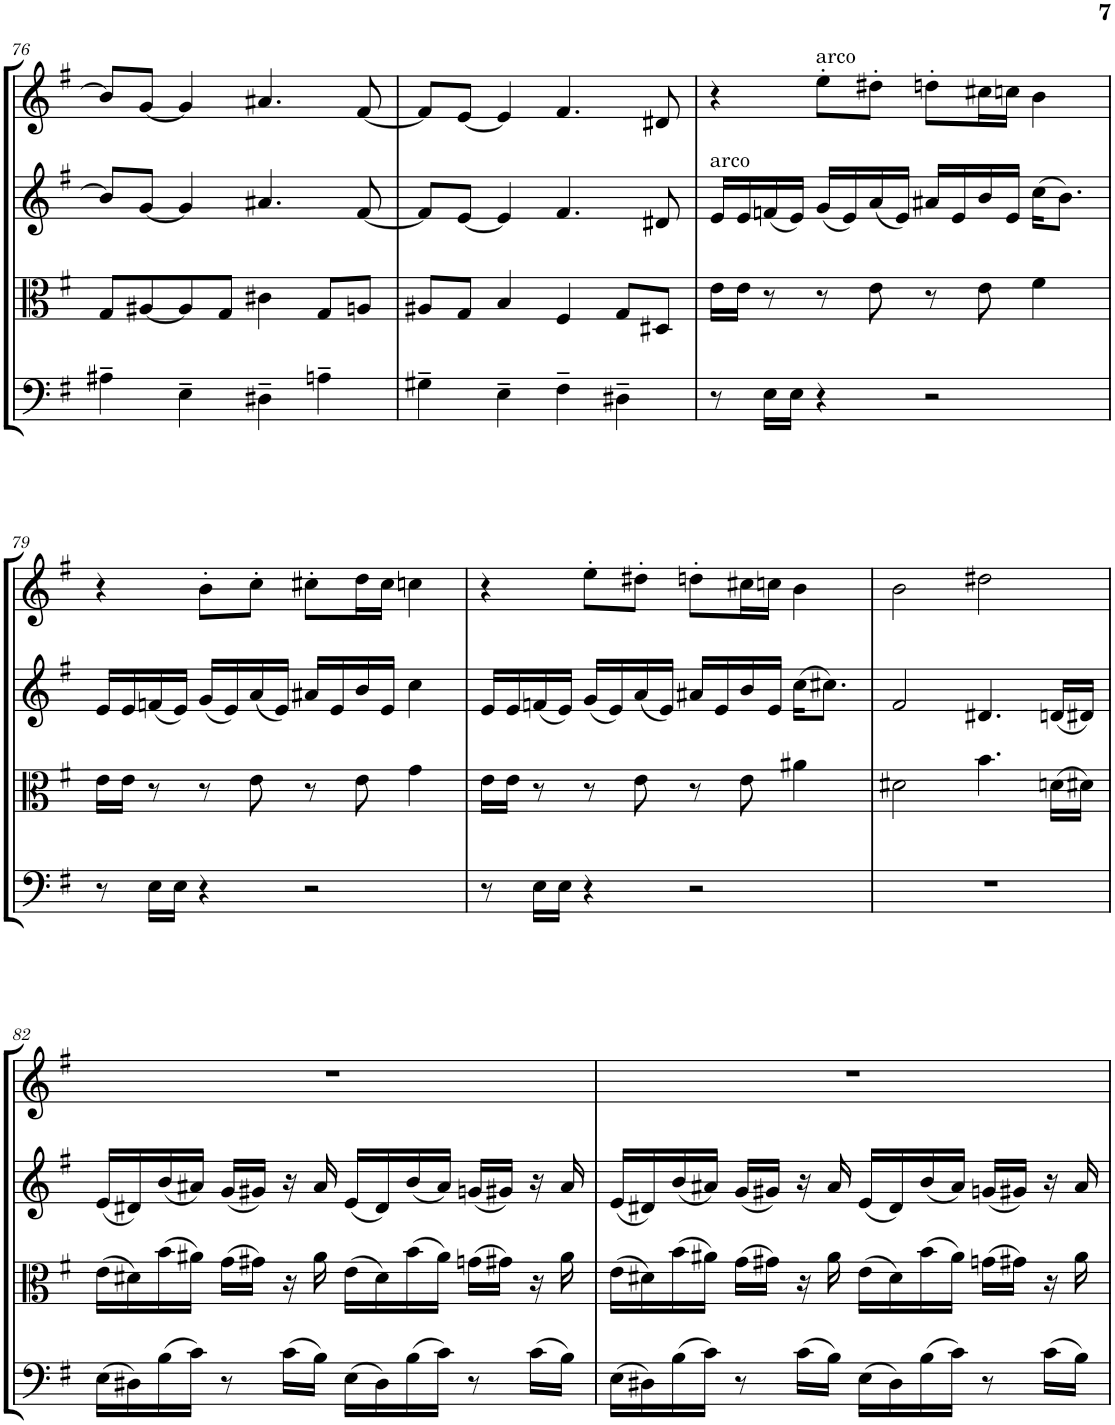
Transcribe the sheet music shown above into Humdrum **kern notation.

**kern	**kern	**kern	**kern
*part4	*part3	*part2	*part1
*staff4	*staff3	*staff2	*staff1
*I"チェロ	*I"ヴィオラ	*I"ヴァイオリン第2	*I"ヴァイオリン第1
!!LO:PB:g=z
*clefF4	*clefC3	*clefG2	*clefG2
*k[f#]	*k[f#]	*k[f#]	*k[f#]
*M4/4	*M4/4	*M4/4	*M4/4
=76	=76	=76	=76
4A#X~\	8G/L	8b/L]	8b/L]
.	[8A#X/	[8g/J	[8g/J
4E~\	8A#/]	4g/]	4g/]
.	8G/J	.	.
4D#X~\	4c#X\	4.a#X/	4.a#X/
4An~\	8G/L	.	.
.	8An/J	[8f#/	[8f#/
=77	=77	=77	=77
4G#X~\	8A#X/L	8f#/L]	8f#/L]
.	8G/J	[8e/J	[8e/J
4E~\	4B/	4e/]	4e/]
4F#~\	4F#/	4.f#/	4.f#/
4D#X~\	8G/L	.	.
.	8D#X/J	8d#X/	8d#X/
=78	=78	=78	=78
!	!	!LO:TX:a:t=arco	!
8r	16e\LL	16e/LL	4r
.	16e\JJ	16e/	.
16E\LL	8r	(16fn/	.
16E\JJ	.	16e/JJ)	.
!	!	!	!LO:TX:a:t=arco
4r	8r	(16g/LL	8ee'\L
.	.	16e/)	.
.	8e\	(16a/	8dd#X'\J
.	.	16e/JJ)	.
2r	8r	16a#X/LL	8ddn'\L
.	.	16e/	.
.	8e\	16b/	16cc#X\L
.	.	16e/JJ	16ccn\JJ
.	4f#\	(16cc\KL	4b\
.	.	8.b\J)	.
!!LO:LB:g=z
=79	=79	=79	=79
8r	16e\LL	16e/LL	4r
.	16e\JJ	16e/	.
16E\LL	8r	(16fn/	.
16E\JJ	.	16e/JJ)	.
4r	8r	(16g/LL	8b'\L
.	.	16e/)	.
.	8e\	(16a/	8cc'\J
.	.	16e/JJ)	.
2r	8r	16a#X/LL	8cc#X'\L
.	.	16e/	.
.	8e\	16b/	16dd\L
.	.	16e/JJ	16cc#\JJ
.	4g\	4cc\	4ccn\
=80	=80	=80	=80
8r	16e\LL	16e/LL	4r
.	16e\JJ	16e/	.
16E\LL	8r	(16fn/	.
16E\JJ	.	16e/JJ)	.
4r	8r	(16g/LL	8ee'\L
.	.	16e/)	.
.	8e\	(16a/	8dd#X'\J
.	.	16e/JJ)	.
2r	8r	16a#X/LL	8ddn'\L
.	.	16e/	.
.	8e\	16b/	16cc#X\L
.	.	16e/JJ	16ccn\JJ
.	4a#X\	(16cc\KL	4b\
.	.	8.cc#X\J)	.
=81	=81	=81	=81
1r	2d#X\	2f#/	2b\
.	4.b\	4.d#X/	2dd#X\
.	(16dn\LL	(16dn/LL	.
.	16d#X\JJ)	16d#X/JJ)	.
!!LO:LB:g=z
=82	=82	=82	=82
(16E\LL	(16e\LL	(16e/LL	1r
16D#X\)	16d#X\)	16d#X/)	.
(16B\	(16b\	(16b/	.
16c\JJ)	16a#X\JJ)	16a#X/JJ)	.
8r	(16g\LL	(16g/LL	.
.	16g#X\JJ)	16g#X/JJ)	.
(16c\LL	16r	16r	.
16B\JJ)	16a#\	16a#/	.
(16E\LL	(16e\LL	(16e/LL	.
16D#\)	16d#\)	16d#/)	.
(16B\	(16b\	(16b/	.
16c\JJ)	16a#\JJ)	16a#/JJ)	.
8r	(16gn\LL	(16gn/LL	.
.	16g#X\JJ)	16g#X/JJ)	.
(16c\LL	16r	16r	.
16B\JJ)	16a#\	16a#/	.
=83	=83	=83	=83
(16E\LL	(16e\LL	(16e/LL	1r
16D#X\)	16d#X\)	16d#X/)	.
(16B\	(16b\	(16b/	.
16c\JJ)	16a#X\JJ)	16a#X/JJ)	.
8r	(16g\LL	(16g/LL	.
.	16g#X\JJ)	16g#X/JJ)	.
(16c\LL	16r	16r	.
16B\JJ)	16a#\	16a#/	.
(16E\LL	(16e\LL	(16e/LL	.
16D#\)	16d#\)	16d#/)	.
(16B\	(16b\	(16b/	.
16c\JJ)	16a#\JJ)	16a#/JJ)	.
8r	(16gn\LL	(16gn/LL	.
.	16g#X\JJ)	16g#X/JJ)	.
(16c\LL	16r	16r	.
16B\JJ)	16a#\	16a#/	.
=	=	=	=
*-	*-	*-	*-
